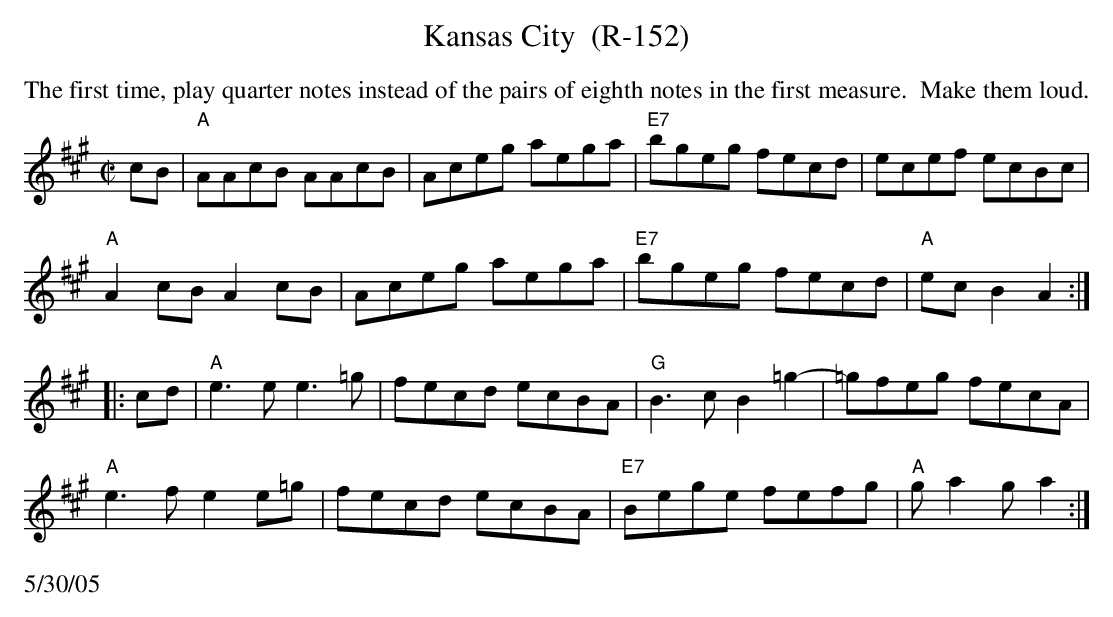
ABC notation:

X:1
T: Kansas City  (R-152)
M:C|
L:1/8
K:A
%%text The first time, play quarter notes instead of the pairs of eighth notes in the first measure.  Make them loud.
cB|"A"AAcB AAcB | Aceg aega | "E7"bgeg fecd | ecef ecBc|
"A"A2cB A2cB | Aceg aega |"E7"bgeg fecd |"A"ecB2 A2 :|
|: cd| \
"A"e3e e3=g | fecd ecBA | "G"B3c B2=g2- | =gfeg fecA |
"A"e3f e2e=g | fecd ecBA | "E7"Bege fefg | "A"ga2g a2 :|
